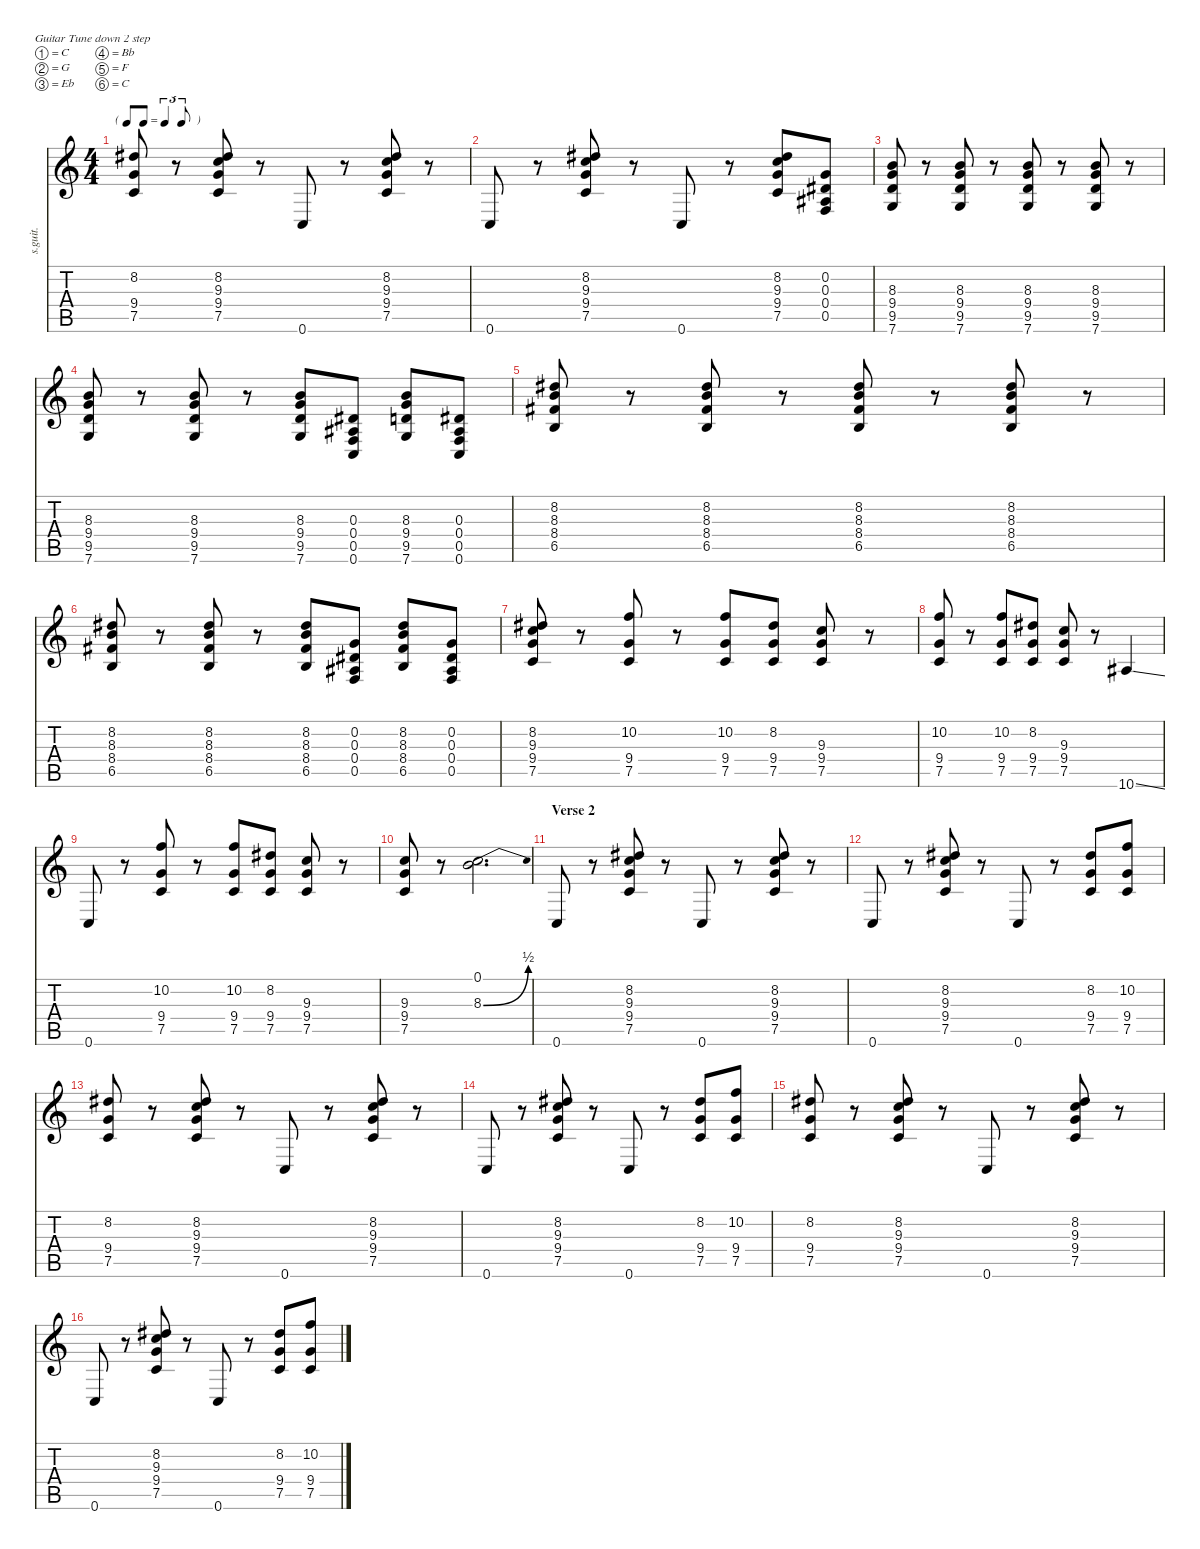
\defaultSystemsLayout 4
\hideDynamics
\bracketExtendMode nobrackets
\track ("Josh Homme (Rhythm)" "s.guit.") {instrument electricguitarclean}
\staff {score tabs}
\tuning (C4 G3 Eb3 Bb2 F2 C2)
\ts (4 4)
\tf triplet8th
\tempo (171 hide)
\clef g2
\ks c
(8.2{acc #} 9.4 7.5).8{lyrics (0 "") lyrics (1 "") lyrics (2 "") lyrics (3 "") lyrics (4 "") dy mp} r.8 (8.2{acc #} 9.3 9.4 7.5).8{lyrics (0 "") lyrics (1 "") lyrics (2 "") lyrics (3 "") lyrics (4 "")} r.8 0.6.8{lyrics (0 "") lyrics (1 "") lyrics (2 "") lyrics (3 "") lyrics (4 "")} r.8 (8.2{acc #} 9.3 9.4 7.5).8{lyrics (0 "") lyrics (1 "") lyrics (2 "") lyrics (3 "") lyrics (4 "")} r.8 |
0.6.8{lyrics (0 "") lyrics (1 "") lyrics (2 "") lyrics (3 "") lyrics (4 "")} r.8 (8.2{acc #} 9.3 9.4 7.5).8{lyrics (0 "") lyrics (1 "") lyrics (2 "") lyrics (3 "") lyrics (4 "")} r.8 0.6.8{lyrics (0 "") lyrics (1 "") lyrics (2 "") lyrics (3 "") lyrics (4 "")} r.8 (8.2{acc #} 9.3 9.4 7.5).8{lyrics (0 "") lyrics (1 "") lyrics (2 "") lyrics (3 "") lyrics (4 "")} (0.2 0.3{acc #} 0.4{acc #} 0.5).8{lyrics (0 "") lyrics (1 "") lyrics (2 "") lyrics (3 "") lyrics (4 "")} |
(8.3 9.4 9.5 7.6).8{lyrics (0 "") lyrics (1 "") lyrics (2 "") lyrics (3 "") lyrics (4 "")} r.8 (8.3 9.4 9.5 7.6).8{lyrics (0 "") lyrics (1 "") lyrics (2 "") lyrics (3 "") lyrics (4 "")} r.8 (8.3 9.4 9.5 7.6).8{lyrics (0 "") lyrics (1 "") lyrics (2 "") lyrics (3 "") lyrics (4 "")} r.8 (8.3 9.4 9.5 7.6).8{lyrics (0 "") lyrics (1 "") lyrics (2 "") lyrics (3 "") lyrics (4 "")} r.8 |
(8.3 9.4 9.5 7.6).8{lyrics (0 "") lyrics (1 "") lyrics (2 "") lyrics (3 "") lyrics (4 "")} r.8 (8.3 9.4 9.5 7.6).8{lyrics (0 "") lyrics (1 "") lyrics (2 "") lyrics (3 "") lyrics (4 "")} r.8 (8.3 9.4 9.5 7.6).8{lyrics (0 "") lyrics (1 "") lyrics (2 "") lyrics (3 "") lyrics (4 "")} (0.3{acc #} 0.4{acc #} 0.5 0.6).8{lyrics (0 "") lyrics (1 "") lyrics (2 "") lyrics (3 "") lyrics (4 "")} (8.3 9.4 9.5 7.6).8{lyrics (0 "") lyrics (1 "") lyrics (2 "") lyrics (3 "") lyrics (4 "")} (0.3{acc #} 0.4{acc #} 0.5 0.6).8{lyrics (0 "") lyrics (1 "") lyrics (2 "") lyrics (3 "") lyrics (4 "")} |
(8.2{acc #} 8.3 8.4{acc #} 6.5).8{lyrics (0 "") lyrics (1 "") lyrics (2 "") lyrics (3 "") lyrics (4 "")} r.8 (8.2{acc #} 8.3 8.4{acc #} 6.5).8{lyrics (0 "") lyrics (1 "") lyrics (2 "") lyrics (3 "") lyrics (4 "")} r.8 (8.2{acc #} 8.3 8.4{acc #} 6.5).8{lyrics (0 "") lyrics (1 "") lyrics (2 "") lyrics (3 "") lyrics (4 "")} r.8 (8.2{acc #} 8.3 8.4{acc #} 6.5).8{lyrics (0 "") lyrics (1 "") lyrics (2 "") lyrics (3 "") lyrics (4 "")} r.8 |
(8.2{acc #} 8.3 8.4{acc #} 6.5).8{lyrics (0 "") lyrics (1 "") lyrics (2 "") lyrics (3 "") lyrics (4 "")} r.8 (8.2{acc #} 8.3 8.4{acc #} 6.5).8{lyrics (0 "") lyrics (1 "") lyrics (2 "") lyrics (3 "") lyrics (4 "")} r.8 (8.2{acc #} 8.3 8.4{acc #} 6.5).8{lyrics (0 "") lyrics (1 "") lyrics (2 "") lyrics (3 "") lyrics (4 "")} (0.2 0.3{acc #} 0.4{acc #} 0.5).8{lyrics (0 "") lyrics (1 "") lyrics (2 "") lyrics (3 "") lyrics (4 "")} (8.2{acc #} 8.3 8.4{acc #} 6.5).8{lyrics (0 "") lyrics (1 "") lyrics (2 "") lyrics (3 "") lyrics (4 "")} (0.2 0.3{acc #} 0.4{acc #} 0.5).8{lyrics (0 "") lyrics (1 "") lyrics (2 "") lyrics (3 "") lyrics (4 "")} |
(8.2{acc #} 9.3 9.4 7.5).8{lyrics (0 "") lyrics (1 "") lyrics (2 "") lyrics (3 "") lyrics (4 "")} r.8 (10.2 9.4 7.5).8{lyrics (0 "") lyrics (1 "") lyrics (2 "") lyrics (3 "") lyrics (4 "")} r.8 (10.2 9.4 7.5).8{lyrics (0 "") lyrics (1 "") lyrics (2 "") lyrics (3 "") lyrics (4 "")} (8.2{acc #} 9.4 7.5).8{lyrics (0 "") lyrics (1 "") lyrics (2 "") lyrics (3 "") lyrics (4 "")} (9.3 9.4 7.5).8{lyrics (0 "") lyrics (1 "") lyrics (2 "") lyrics (3 "") lyrics (4 "")} r.8 |
(10.2 9.4 7.5).8{lyrics (0 "") lyrics (1 "") lyrics (2 "") lyrics (3 "") lyrics (4 "")} r.8 (10.2 9.4 7.5).8{lyrics (0 "") lyrics (1 "") lyrics (2 "") lyrics (3 "") lyrics (4 "")} (8.2{acc #} 9.4 7.5).8{lyrics (0 "") lyrics (1 "") lyrics (2 "") lyrics (3 "") lyrics (4 "")} (9.3 9.4 7.5).8{lyrics (0 "") lyrics (1 "") lyrics (2 "") lyrics (3 "") lyrics (4 "")} r.8 10.6{ss acc #}.4{lyrics (0 "") lyrics (1 "") lyrics (2 "") lyrics (3 "") lyrics (4 "")} |
0.6.8{lyrics (0 "") lyrics (1 "") lyrics (2 "") lyrics (3 "") lyrics (4 "")} r.8 (10.2 9.4 7.5).8{lyrics (0 "") lyrics (1 "") lyrics (2 "") lyrics (3 "") lyrics (4 "")} r.8 (10.2 9.4 7.5).8{lyrics (0 "") lyrics (1 "") lyrics (2 "") lyrics (3 "") lyrics (4 "")} (8.2{acc #} 9.4 7.5).8{lyrics (0 "") lyrics (1 "") lyrics (2 "") lyrics (3 "") lyrics (4 "")} (9.3 9.4 7.5).8{lyrics (0 "") lyrics (1 "") lyrics (2 "") lyrics (3 "") lyrics (4 "")} r.8 |
(9.3 9.4 7.5).8{lyrics (0 "") lyrics (1 "") lyrics (2 "") lyrics (3 "") lyrics (4 "")} r.8 (0.1 8.3{be (bend 0 0 15 2)}).2{d lyrics (0 "") lyrics (1 "") lyrics (2 "") lyrics (3 "") lyrics (4 "")} |
\section ("" "Verse 2")
0.6.8{lyrics (0 "") lyrics (1 "") lyrics (2 "") lyrics (3 "") lyrics (4 "")} r.8 (8.2{acc #} 9.3 9.4 7.5).8{lyrics (0 "") lyrics (1 "") lyrics (2 "") lyrics (3 "") lyrics (4 "")} r.8 0.6.8{lyrics (0 "") lyrics (1 "") lyrics (2 "") lyrics (3 "") lyrics (4 "")} r.8 (8.2{acc #} 9.3 9.4 7.5).8{lyrics (0 "") lyrics (1 "") lyrics (2 "") lyrics (3 "") lyrics (4 "")} r.8 |
0.6.8{lyrics (0 "") lyrics (1 "") lyrics (2 "") lyrics (3 "") lyrics (4 "")} r.8 (8.2{acc #} 9.3 9.4 7.5).8{lyrics (0 "") lyrics (1 "") lyrics (2 "") lyrics (3 "") lyrics (4 "")} r.8 0.6.8{lyrics (0 "") lyrics (1 "") lyrics (2 "") lyrics (3 "") lyrics (4 "")} r.8 (8.2{acc #} 9.4 7.5).8{lyrics (0 "") lyrics (1 "") lyrics (2 "") lyrics (3 "") lyrics (4 "")} (10.2 9.4 7.5).8{lyrics (0 "") lyrics (1 "") lyrics (2 "") lyrics (3 "") lyrics (4 "")} |
(8.2{acc #} 9.4 7.5).8{lyrics (0 "") lyrics (1 "") lyrics (2 "") lyrics (3 "") lyrics (4 "")} r.8 (8.2{acc #} 9.3 9.4 7.5).8{lyrics (0 "") lyrics (1 "") lyrics (2 "") lyrics (3 "") lyrics (4 "")} r.8 0.6.8{lyrics (0 "") lyrics (1 "") lyrics (2 "") lyrics (3 "") lyrics (4 "")} r.8 (8.2{acc #} 9.3 9.4 7.5).8{lyrics (0 "") lyrics (1 "") lyrics (2 "") lyrics (3 "") lyrics (4 "")} r.8 |
0.6.8{lyrics (0 "") lyrics (1 "") lyrics (2 "") lyrics (3 "") lyrics (4 "")} r.8 (8.2{acc #} 9.3 9.4 7.5).8{lyrics (0 "") lyrics (1 "") lyrics (2 "") lyrics (3 "") lyrics (4 "")} r.8 0.6.8{lyrics (0 "") lyrics (1 "") lyrics (2 "") lyrics (3 "") lyrics (4 "")} r.8 (8.2{acc #} 9.4 7.5).8{lyrics (0 "") lyrics (1 "") lyrics (2 "") lyrics (3 "") lyrics (4 "")} (10.2 9.4 7.5).8{lyrics (0 "") lyrics (1 "") lyrics (2 "") lyrics (3 "") lyrics (4 "")} |
(8.2{acc #} 9.4 7.5).8{lyrics (0 "") lyrics (1 "") lyrics (2 "") lyrics (3 "") lyrics (4 "")} r.8 (8.2{acc #} 9.3 9.4 7.5).8{lyrics (0 "") lyrics (1 "") lyrics (2 "") lyrics (3 "") lyrics (4 "")} r.8 0.6.8{lyrics (0 "") lyrics (1 "") lyrics (2 "") lyrics (3 "") lyrics (4 "")} r.8 (8.2{acc #} 9.3 9.4 7.5).8{lyrics (0 "") lyrics (1 "") lyrics (2 "") lyrics (3 "") lyrics (4 "")} r.8 |
0.6.8{lyrics (0 "") lyrics (1 "") lyrics (2 "") lyrics (3 "") lyrics (4 "")} r.8 (8.2{acc #} 9.3 9.4 7.5).8{lyrics (0 "") lyrics (1 "") lyrics (2 "") lyrics (3 "") lyrics (4 "")} r.8 0.6.8{lyrics (0 "") lyrics (1 "") lyrics (2 "") lyrics (3 "") lyrics (4 "")} r.8 (8.2{acc #} 9.4 7.5).8{lyrics (0 "") lyrics (1 "") lyrics (2 "") lyrics (3 "") lyrics (4 "")} (10.2 9.4 7.5).8{lyrics (0 "") lyrics (1 "") lyrics (2 "") lyrics (3 "") lyrics (4 "")}
